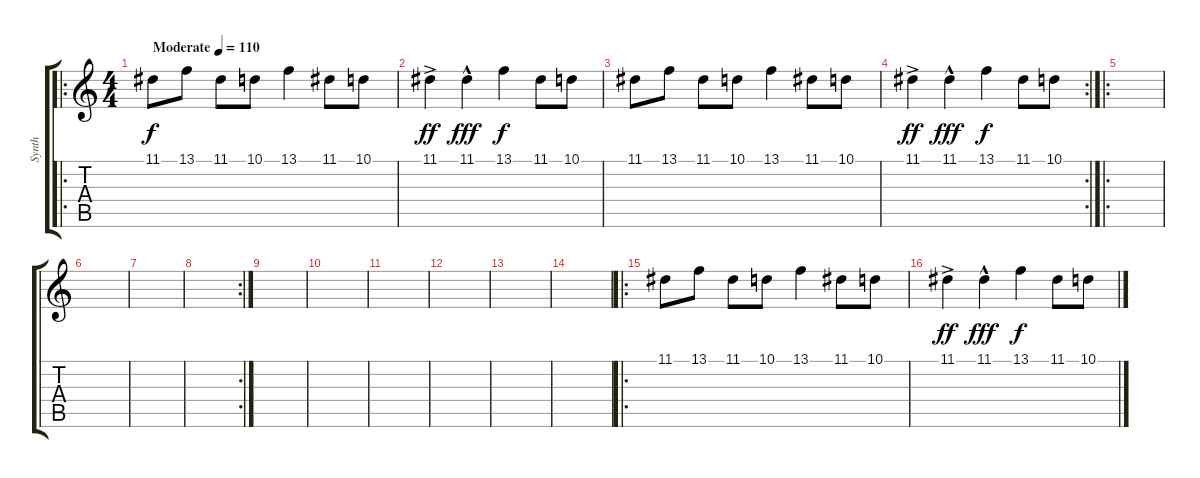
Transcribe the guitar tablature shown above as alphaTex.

\track ("Synth" "Synth") {instrument marimba}
\staff {score tabs}
\tuning (E4 B3 G3 D3 A2 E2) {hide}
\ro
\ts (4 4)
\tempo (110 "Moderate")
\clef g2
\ks c
11.1.8{dy f instrument marimba} 13.1.8 11.1.8 10.1.8 13.1.4 11.1.8 10.1.8 |
11.1{ac}.4{dy ff} 11.1{hac}.4{dy fff} 13.1.4{dy f} 11.1.8 10.1.8 |
11.1.8 13.1.8 11.1.8 10.1.8 13.1.4 11.1.8 10.1.8 |
\rc 2
11.1{ac}.4{dy ff} 11.1{hac}.4{dy fff} 13.1.4{dy f} 11.1.8 10.1.8 |
\ro
|
|
|
\rc 2
|
|
|
|
|
|
|
\ro
11.1.8 13.1.8 11.1.8 10.1.8 13.1.4 11.1.8 10.1.8 |
11.1{ac}.4{dy ff} 11.1{hac}.4{dy fff} 13.1.4{dy f} 11.1.8 10.1.8
